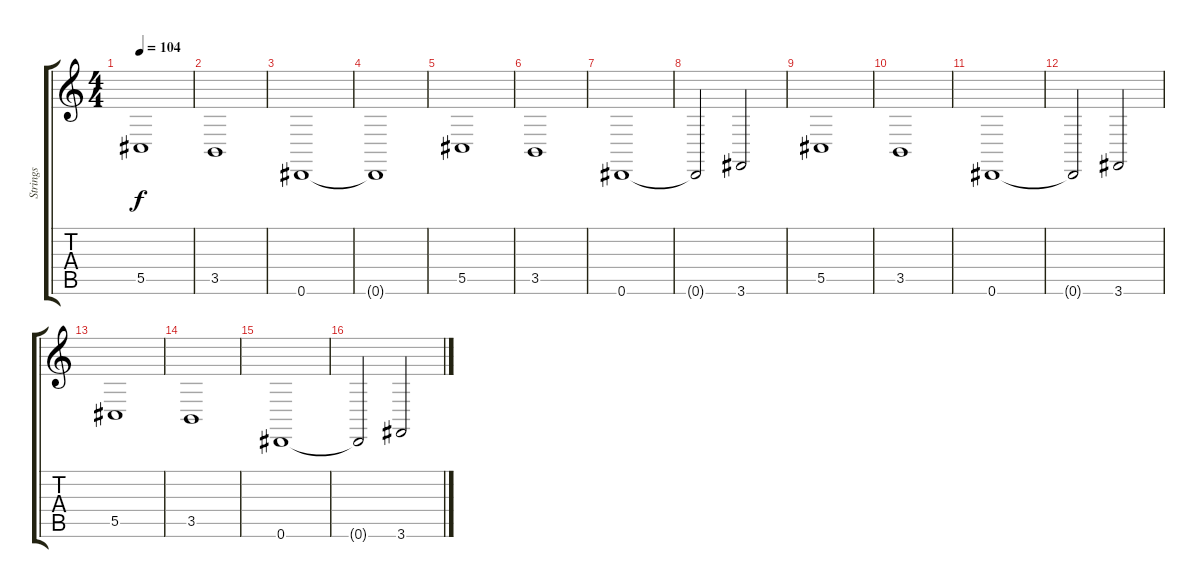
\track ("Strings" "Strings") {instrument synthstrings2}
\staff {score tabs}
\tuning (Eb4 Bb3 Gb3 Db3 Ab2 Eb2) {hide}
\ts (4 4)
\tempo 104
\clef g2
\ks c
5.5.1{dy f instrument synthstrings2} |
3.5.1 |
0.6.1 |
0.6{t}.1 |
5.5.1 |
3.5.1 |
0.6.1 |
0.6{t}.2 3.6.2 |
5.5.1 |
3.5.1 |
0.6.1 |
0.6{t}.2 3.6.2 |
5.5.1 |
3.5.1 |
0.6.1 |
0.6{t}.2 3.6.2
